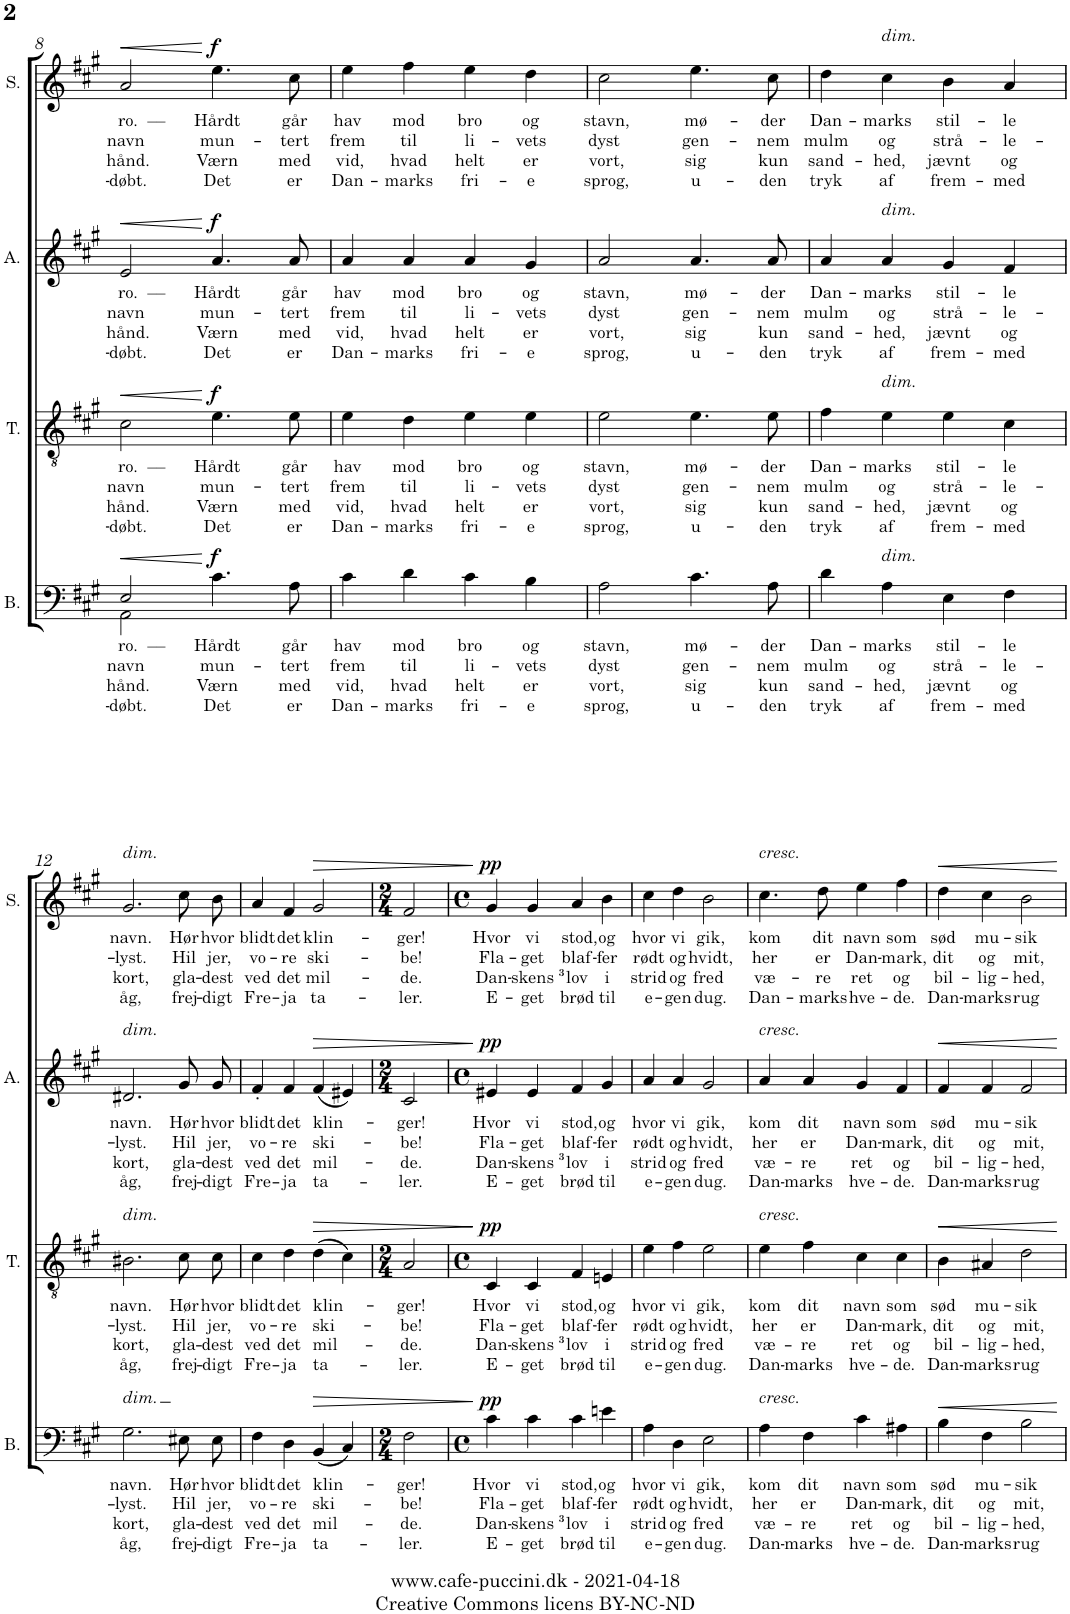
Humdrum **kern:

**kern	**text	**text	**text	**text	**dynam	**kern	**text	**text	**text	**text	**dynam	**kern	**text	**text	**text	**text	**dynam	**kern	**text	**text	**text	**text	**dynam
*part4	*part4	*part4	*part4	*part4	*part4	*part3	*part3	*part3	*part3	*part3	*part3	*part2	*part2	*part2	*part2	*part2	*part2	*part1	*part1	*part1	*part1	*part1	*part1
*staff4	*staff4	*staff4	*staff4	*staff4	*staff4	*staff3	*staff3	*staff3	*staff3	*staff3	*staff3	*staff2	*staff2	*staff2	*staff2	*staff2	*staff2	*staff1	*staff1	*staff1	*staff1	*staff1	*staff1
*I"Bass	*	*	*	*	*	*I"Tenor	*	*	*	*	*	*I"Alto	*	*	*	*	*	*I"Soprano	*	*	*	*	*
*I'B.	*	*	*	*	*	*I'T.	*	*	*	*	*	*I'A.	*	*	*	*	*	*I'S.	*	*	*	*	*
!!LO:PB:g=z
*clefF4	*	*	*	*	*	*clefGv2	*	*	*	*	*	*clefG2	*	*	*	*	*	*clefG2	*	*	*	*	*
*k[f#c#g#]	*	*	*	*	*	*k[f#c#g#]	*	*	*	*	*	*k[f#c#g#]	*	*	*	*	*	*k[f#c#g#]	*	*	*	*	*
*M4/4	*	*	*	*	*	*M4/4	*	*	*	*	*	*M4/4	*	*	*	*	*	*M4/4	*	*	*	*	*
*met(c)	*	*	*	*	*	*met(c)	*	*	*	*	*	*met(c)	*	*	*	*	*	*met(c)	*	*	*	*	*
=8	=8	=8	=8	=8	=8	=8	=8	=8	=8	=8	=8	=8	=8	=8	=8	=8	=8	=8	=8	=8	=8	=8	=8
!	!LO:LY:b	!LO:LY:b	!LO:LY:b	!LO:LY:b	!LO:HP:b	!	!LO:LY:b	!LO:LY:b	!LO:LY:b	!LO:LY:b	!LO:HP:b	!	!LO:LY:b	!LO:LY:b	!LO:LY:b	!LO:LY:b	!LO:HP:b	!	!LO:LY:b	!LO:LY:b	!LO:LY:b	!LO:LY:b	!LO:HP:b
*^	*	*	*	*	*	*	*	*	*	*	*	*	*	*	*	*	*	*	*	*	*	*	*
2E/	2AA\	ro. ––	navn	hånd.	-døbt.	<	2c#\	ro. ––	navn	hånd.	-døbt.	<	2e/	ro. ––	navn	hånd.	-døbt.	<	2a,/	ro. ––	navn	hånd.	-døbt.	<
!	!	!LO:LY:b	!LO:LY:b	!LO:LY:b	!LO:LY:b	!LO:DY:a	!	!LO:LY:b	!LO:LY:b	!LO:LY:b	!LO:LY:b	!LO:DY:n=1:a	!	!LO:LY:b	!LO:LY:b	!LO:LY:b	!LO:LY:b	!LO:DY:n=1:a	!	!LO:LY:b	!LO:LY:b	!LO:LY:b	!LO:LY:b	!LO:HP:n=1:b
!	!	!	!	!	!	!	!	!	!	!	!	!	!	!	!	!	!	!	!	!	!	!	!	!LO:DY:n=1:a
4.c#\	2ryy	Hårdt	mun-	Værn	Det	f	4.e\	Hårdt	mun-	Værn	Det	[ f	4.a/	Hårdt	mun-	Værn	Det	[ f	4.ee\	Hårdt	mun-	Værn	Det	[ [ < f
!	!	!LO:LY:b	!LO:LY:b	!LO:LY:b	!LO:LY:b	!	!	!LO:LY:b	!LO:LY:b	!LO:LY:b	!LO:LY:b	!	!	!LO:LY:b	!LO:LY:b	!LO:LY:b	!LO:LY:b	!	!	!LO:LY:b	!LO:LY:b	!LO:LY:b	!LO:LY:b	!
8A\	.	går	-tert	med	er	.	8e\	går	-tert	med	er	.	8a/	går	-tert	med	er	.	8cc#\	går	-tert	med	er	.
*v	*v	*	*	*	*	*	*	*	*	*	*	*	*	*	*	*	*	*	*	*	*	*	*	*
=9	=9	=9	=9	=9	=9	=9	=9	=9	=9	=9	=9	=9	=9	=9	=9	=9	=9	=9	=9	=9	=9	=9	=9
!	!LO:LY:b	!LO:LY:b	!LO:LY:b	!LO:LY:b	!	!	!LO:LY:b	!LO:LY:b	!LO:LY:b	!LO:LY:b	!	!	!LO:LY:b	!LO:LY:b	!LO:LY:b	!LO:LY:b	!	!	!LO:LY:b	!LO:LY:b	!LO:LY:b	!LO:LY:b	!
4c#\	hav	frem	vid,	Dan-	.	4e\	hav	frem	vid,	Dan-	.	4a/	hav	frem	vid,	Dan-	.	4ee\	hav	frem	vid,	Dan-	.
!	!LO:LY:b	!LO:LY:b	!LO:LY:b	!LO:LY:b	!	!	!LO:LY:b	!LO:LY:b	!LO:LY:b	!LO:LY:b	!	!	!LO:LY:b	!LO:LY:b	!LO:LY:b	!LO:LY:b	!	!	!LO:LY:b	!LO:LY:b	!LO:LY:b	!LO:LY:b	!
4d\	mod	til	hvad	-marks	.	4d\	mod	til	hvad	-marks	.	4a/	mod	til	hvad	-marks	.	4ff#\	mod	til	hvad	-marks	.
!	!LO:LY:b	!LO:LY:b	!LO:LY:b	!LO:LY:b	!	!	!LO:LY:b	!LO:LY:b	!LO:LY:b	!LO:LY:b	!	!	!LO:LY:b	!LO:LY:b	!LO:LY:b	!LO:LY:b	!	!	!LO:LY:b	!LO:LY:b	!LO:LY:b	!LO:LY:b	!
4c#\	bro	li-	helt	fri-	.	4e\	bro	li-	helt	fri-	.	4a/	bro	li-	helt	fri-	.	4ee\	bro	li-	helt	fri-	.
!	!LO:LY:b	!LO:LY:b	!LO:LY:b	!LO:LY:b	!	!	!LO:LY:b	!LO:LY:b	!LO:LY:b	!LO:LY:b	!	!	!LO:LY:b	!LO:LY:b	!LO:LY:b	!LO:LY:b	!	!	!LO:LY:b	!LO:LY:b	!LO:LY:b	!LO:LY:b	!
4B\	og	-vets	er	-e	.	4e\	og	-vets	er	-e	.	4g#/	og	-vets	er	-e	.	4dd\	og	-vets	er	-e	.
=10	=10	=10	=10	=10	=10	=10	=10	=10	=10	=10	=10	=10	=10	=10	=10	=10	=10	=10	=10	=10	=10	=10	=10
!	!LO:LY:b	!LO:LY:b	!LO:LY:b	!LO:LY:b	!	!	!LO:LY:b	!LO:LY:b	!LO:LY:b	!LO:LY:b	!	!	!LO:LY:b	!LO:LY:b	!LO:LY:b	!LO:LY:b	!	!	!LO:LY:b	!LO:LY:b	!LO:LY:b	!LO:LY:b	!
2A\	stavn,	dyst	vort,	sprog,	.	2e\	stavn,	dyst	vort,	sprog,	.	2a/	stavn,	dyst	vort,	sprog,	.	2cc#,\	stavn,	dyst	vort,	sprog,	.
!	!LO:LY:b	!LO:LY:b	!LO:LY:b	!LO:LY:b	!	!	!LO:LY:b	!LO:LY:b	!LO:LY:b	!LO:LY:b	!	!	!LO:LY:b	!LO:LY:b	!LO:LY:b	!LO:LY:b	!	!	!LO:LY:b	!LO:LY:b	!LO:LY:b	!LO:LY:b	!
4.c#\	mø-	gen-	sig	u-	.	4.e\	mø-	gen-	sig	u-	.	4.a/	mø-	gen-	sig	u-	.	4.ee\	mø-	gen-	sig	u-	.
!	!LO:LY:b	!LO:LY:b	!LO:LY:b	!LO:LY:b	!	!	!LO:LY:b	!LO:LY:b	!LO:LY:b	!LO:LY:b	!	!	!LO:LY:b	!LO:LY:b	!LO:LY:b	!LO:LY:b	!	!	!LO:LY:b	!LO:LY:b	!LO:LY:b	!LO:LY:b	!
8A\	-der	-nem	kun	-den	.	8e\	-der	-nem	kun	-den	.	8a/	-der	-nem	kun	-den	.	8cc#\	-der	-nem	kun	-den	.
=11	=11	=11	=11	=11	=11	=11	=11	=11	=11	=11	=11	=11	=11	=11	=11	=11	=11	=11	=11	=11	=11	=11	=11
!	!LO:LY:b	!LO:LY:b	!LO:LY:b	!LO:LY:b	!	!	!LO:LY:b	!LO:LY:b	!LO:LY:b	!LO:LY:b	!	!	!LO:LY:b	!LO:LY:b	!LO:LY:b	!LO:LY:b	!	!	!LO:LY:b	!LO:LY:b	!LO:LY:b	!LO:LY:b	!
4d\	Dan-	mulm	sand-	tryk	.	4f#\	Dan-	mulm	sand-	tryk	.	4a/	Dan-	mulm	sand-	tryk	.	4dd\	Dan-	mulm	sand-	tryk	.
!	!	!	!	!	!	!	!	!	!	!	!	!	!	!	!	!	!	!LO:TX:a:i:t=dim.	!	!	!	!	!
!	!	!	!	!	!	!	!	!	!	!	!	!LO:TX:a:i:t=dim.	!	!	!	!	!	!	!	!	!	!	!
!	!	!	!	!	!	!LO:TX:a:i:t=dim.	!	!	!	!	!	!	!	!	!	!	!	!	!	!	!	!	!
!LO:TX:a:i:t=dim.	!	!	!	!	!	!	!	!	!	!	!	!	!	!	!	!	!	!	!	!	!	!	!
!	!LO:LY:b	!LO:LY:b	!LO:LY:b	!LO:LY:b	!	!	!LO:LY:b	!LO:LY:b	!LO:LY:b	!LO:LY:b	!	!	!LO:LY:b	!LO:LY:b	!LO:LY:b	!LO:LY:b	!	!	!LO:LY:b	!LO:LY:b	!LO:LY:b	!LO:LY:b	!
4A\	-marks	og	-hed,	af	.	4e\	-marks	og	-hed,	af	.	4a/	-marks	og	-hed,	af	.	4cc#\	-marks	og	-hed,	af	.
!	!LO:LY:b	!LO:LY:b	!LO:LY:b	!LO:LY:b	!	!	!LO:LY:b	!LO:LY:b	!LO:LY:b	!LO:LY:b	!	!	!LO:LY:b	!LO:LY:b	!LO:LY:b	!LO:LY:b	!	!	!LO:LY:b	!LO:LY:b	!LO:LY:b	!LO:LY:b	!
4E\	stil-	strå-	jævnt	frem-	.	4e\	stil-	strå-	jævnt	frem-	.	4g#/	stil-	strå-	jævnt	frem-	.	4b\	stil-	strå-	jævnt	frem-	.
!	!LO:LY:b	!LO:LY:b	!LO:LY:b	!LO:LY:b	!	!	!LO:LY:b	!LO:LY:b	!LO:LY:b	!LO:LY:b	!	!	!LO:LY:b	!LO:LY:b	!LO:LY:b	!LO:LY:b	!	!	!LO:LY:b	!LO:LY:b	!LO:LY:b	!LO:LY:b	!
4F#\	-le	-le-	og	-med	.	4c#\	-le	-le-	og	-med	.	4f#/	-le	-le-	og	-med	.	4a/	-le	-le-	og	-med	.
!!LO:LB:g=z
=12	=12	=12	=12	=12	=12	=12	=12	=12	=12	=12	=12	=12	=12	=12	=12	=12	=12	=12	=12	=12	=12	=12	=12
!	!	!	!	!	!	!	!	!	!	!	!	!	!	!	!	!	!	!LO:TX:a:i:t=dim.	!	!	!	!	!
!	!	!	!	!	!	!	!	!	!	!	!	!LO:TX:a:i:t=dim.	!	!	!	!	!	!	!	!	!	!	!
!	!	!	!	!	!	!LO:TX:a:i:t=dim.	!	!	!	!	!	!	!	!	!	!	!	!	!	!	!	!	!
!LO:TX:a:i:t=dim.	!	!	!	!	!	!	!	!	!	!	!	!	!	!	!	!	!	!	!	!	!	!	!
!	!LO:LY:b	!LO:LY:b	!LO:LY:b	!LO:LY:b	!	!	!LO:LY:b	!LO:LY:b	!LO:LY:b	!LO:LY:b	!	!	!LO:LY:b	!LO:LY:b	!LO:LY:b	!LO:LY:b	!	!	!LO:LY:b	!LO:LY:b	!LO:LY:b	!LO:LY:b	!
2.G#\	navn.	-lyst.	kort,	åg,	.	2.B#X\	navn.	-lyst.	kort,	åg,	.	2.d#X/	navn.	-lyst.	kort,	åg,	.	2.g#,/	navn.	-lyst.	kort,	åg,	.
!	!LO:LY:b	!LO:LY:b	!LO:LY:b	!LO:LY:b	!	!	!LO:LY:b	!LO:LY:b	!LO:LY:b	!LO:LY:b	!	!	!LO:LY:b	!LO:LY:b	!LO:LY:b	!LO:LY:b	!	!	!LO:LY:b	!LO:LY:b	!LO:LY:b	!LO:LY:b	!
8E#X\L	Hør	Hil	gla-	frej-	.	8c#\L	Hør	Hil	gla-	frej-	.	8g#/L	Hør	Hil	gla-	frej-	.	8cc#\L	Hør	Hil	gla-	frej-	.
!	!LO:LY:b	!LO:LY:b	!LO:LY:b	!LO:LY:b	!	!	!LO:LY:b	!LO:LY:b	!LO:LY:b	!LO:LY:b	!	!	!LO:LY:b	!LO:LY:b	!LO:LY:b	!LO:LY:b	!	!	!LO:LY:b	!LO:LY:b	!LO:LY:b	!LO:LY:b	!
8E#\J	hvor	jer,	-dest	-digt	.	8c#\J	hvor	jer,	-dest	-digt	.	8g#/J	hvor	jer,	-dest	-digt	.	8b\J	hvor	jer,	-dest	-digt	.
=13	=13	=13	=13	=13	=13	=13	=13	=13	=13	=13	=13	=13	=13	=13	=13	=13	=13	=13	=13	=13	=13	=13	=13
!	!LO:LY:b	!LO:LY:b	!LO:LY:b	!LO:LY:b	!	!	!LO:LY:b	!LO:LY:b	!LO:LY:b	!LO:LY:b	!	!	!LO:LY:b	!LO:LY:b	!LO:LY:b	!LO:LY:b	!	!	!LO:LY:b	!LO:LY:b	!LO:LY:b	!LO:LY:b	!
4F#\	blidt	vo-	ved	Fre-	.	4c#\	blidt	vo-	ved	Fre-	.	4f#'/	blidt	vo-	ved	Fre-	.	4a/	blidt	vo-	ved	Fre-	.
!	!LO:LY:b	!LO:LY:b	!LO:LY:b	!LO:LY:b	!	!	!LO:LY:b	!LO:LY:b	!LO:LY:b	!LO:LY:b	!	!	!LO:LY:b	!LO:LY:b	!LO:LY:b	!LO:LY:b	!	!	!LO:LY:b	!LO:LY:b	!LO:LY:b	!LO:LY:b	!
4D\	det	-re	det	-ja	.	4d\	det	-re	det	-ja	.	4f#/	det	-re	det	-ja	.	4f#/	det	-re	det	-ja	.
!	!LO:LY:b	!LO:LY:b	!LO:LY:b	!LO:LY:b	!LO:HP:b	!	!LO:LY:b	!LO:LY:b	!LO:LY:b	!LO:LY:b	!LO:HP:b	!	!LO:LY:b	!LO:LY:b	!LO:LY:b	!LO:LY:b	!LO:HP:b	!	!LO:LY:b	!LO:LY:b	!LO:LY:b	!LO:LY:b	!LO:HP:b
(<4BB/	klin-	ski-	mil-	ta-	>	(>4d\	klin-	ski-	mil-	ta-	>	(<4f#/	klin-	ski-	mil-	ta-	>	2g#/	klin-	ski-	mil-	ta-	>
4C#/)	.	.	.	.	.	4c#\)	.	.	.	.	.	4e#X/)	.	.	.	.	.	.	.	.	.	.	.
=14	=14	=14	=14	=14	=14	=14	=14	=14	=14	=14	=14	=14	=14	=14	=14	=14	=14	=14	=14	=14	=14	=14	=14
*M2/4	*	*	*	*	*	*M2/4	*	*	*	*	*	*M2/4	*	*	*	*	*	*M2/4	*	*	*	*	*
!	!LO:LY:b	!LO:LY:b	!LO:LY:b	!LO:LY:b	!	!	!LO:LY:b	!LO:LY:b	!LO:LY:b	!LO:LY:b	!	!	!LO:LY:b	!LO:LY:b	!LO:LY:b	!LO:LY:b	!	!	!LO:LY:b	!LO:LY:b	!LO:LY:b	!LO:LY:b	!
2F#\	-ger!	-be!	-de.	-ler.	.	2A/	-ger!	-be!	-de.	-ler.	.	2c#/	-ger!	-be!	-de.	-ler.	.	2f#,/	-ger!	-be!	-de.	-ler.	.
.	.	.	.	.	[	.	.	.	.	.	[	.	.	.	.	.	[	.	.	.	.	.	[
=15	=15	=15	=15	=15	=15	=15	=15	=15	=15	=15	=15	=15	=15	=15	=15	=15	=15	=15	=15	=15	=15	=15	=15
*M4/4	*	*	*	*	*	*M4/4	*	*	*	*	*	*M4/4	*	*	*	*	*	*M4/4	*	*	*	*	*
*met(c)	*	*	*	*	*	*met(c)	*	*	*	*	*	*met(c)	*	*	*	*	*	*met(c)	*	*	*	*	*
!	!LO:LY:b	!LO:LY:b	!LO:LY:b	!LO:LY:b	!LO:DY:a	!	!LO:LY:b	!LO:LY:b	!LO:LY:b	!LO:LY:b	!LO:DY:a	!	!LO:LY:b	!LO:LY:b	!LO:LY:b	!LO:LY:b	!LO:DY:a	!	!LO:LY:b	!LO:LY:b	!LO:LY:b	!LO:LY:b	!LO:DY:a
4c#\	Hvor	Fla-	Dan-	E-	pp	4C#/	Hvor	Fla-	Dan-	E-	pp	4e#X/	Hvor	Fla-	Dan-	E-	pp	4g#/	Hvor	Fla-	Dan-	E-	pp
!	!LO:LY:b	!LO:LY:b	!LO:LY:b	!LO:LY:b	!	!	!LO:LY:b	!LO:LY:b	!LO:LY:b	!LO:LY:b	!	!	!LO:LY:b	!LO:LY:b	!LO:LY:b	!LO:LY:b	!	!	!LO:LY:b	!LO:LY:b	!LO:LY:b	!LO:LY:b	!
4c#\	vi	-get	-skens 3	-get	.	4C#/	vi	-get	-skens 3	-get	.	4e#/	vi	-get	-skens 3	-get	.	4g#/	vi	-get	-skens 3	-get	.
!	!LO:LY:b	!LO:LY:b	!LO:LY:b	!LO:LY:b	!	!	!LO:LY:b	!LO:LY:b	!LO:LY:b	!LO:LY:b	!	!	!LO:LY:b	!LO:LY:b	!LO:LY:b	!LO:LY:b	!	!	!LO:LY:b	!LO:LY:b	!LO:LY:b	!LO:LY:b	!
4c#\	stod,	blaf-	lov	brød	.	4F#/	stod,	blaf-	lov	brød	.	4f#/	stod,	blaf-	lov	brød	.	4a/	stod,	blaf-	lov	brød	.
!	!LO:LY:b	!LO:LY:b	!LO:LY:b	!LO:LY:b	!	!	!LO:LY:b	!LO:LY:b	!LO:LY:b	!LO:LY:b	!	!	!LO:LY:b	!LO:LY:b	!LO:LY:b	!LO:LY:b	!	!	!LO:LY:b	!LO:LY:b	!LO:LY:b	!LO:LY:b	!
4en\	og	-fer	i	til	.	4En/	og	-fer	i	til	.	4g#/	og	-fer	i	til	.	4b\	og	-fer	i	til	.
=16	=16	=16	=16	=16	=16	=16	=16	=16	=16	=16	=16	=16	=16	=16	=16	=16	=16	=16	=16	=16	=16	=16	=16
!	!LO:LY:b	!LO:LY:b	!LO:LY:b	!LO:LY:b	!	!	!LO:LY:b	!LO:LY:b	!LO:LY:b	!LO:LY:b	!	!	!LO:LY:b	!LO:LY:b	!LO:LY:b	!LO:LY:b	!	!	!LO:LY:b	!LO:LY:b	!LO:LY:b	!LO:LY:b	!
4A\	hvor	rødt	strid	e-	.	4e\	hvor	rødt	strid	e-	.	4a/	hvor	rødt	strid	e-	.	4cc#\	hvor	rødt	strid	e-	.
!	!LO:LY:b	!LO:LY:b	!LO:LY:b	!LO:LY:b	!	!	!LO:LY:b	!LO:LY:b	!LO:LY:b	!LO:LY:b	!	!	!LO:LY:b	!LO:LY:b	!LO:LY:b	!LO:LY:b	!	!	!LO:LY:b	!LO:LY:b	!LO:LY:b	!LO:LY:b	!
4D\	vi	og	og	-gen	.	4f#\	vi	og	og	-gen	.	4a/	vi	og	og	-gen	.	4dd\	vi	og	og	-gen	.
!	!LO:LY:b	!LO:LY:b	!LO:LY:b	!LO:LY:b	!	!	!LO:LY:b	!LO:LY:b	!LO:LY:b	!LO:LY:b	!	!	!LO:LY:b	!LO:LY:b	!LO:LY:b	!LO:LY:b	!	!	!LO:LY:b	!LO:LY:b	!LO:LY:b	!LO:LY:b	!
2E\	gik,	hvidt,	fred	dug.	.	2e\	gik,	hvidt,	fred	dug.	.	2g#/	gik,	hvidt,	fred	dug.	.	2b\	gik,	hvidt,	fred	dug.	.
=17	=17	=17	=17	=17	=17	=17	=17	=17	=17	=17	=17	=17	=17	=17	=17	=17	=17	=17	=17	=17	=17	=17	=17
!	!	!	!	!	!	!	!	!	!	!	!	!	!	!	!	!	!	!LO:TX:a:i:t=cresc.	!	!	!	!	!
!	!	!	!	!	!	!	!	!	!	!	!	!LO:TX:a:i:t=cresc.	!	!	!	!	!	!	!	!	!	!	!
!	!	!	!	!	!	!LO:TX:a:i:t=cresc.	!	!	!	!	!	!	!	!	!	!	!	!	!	!	!	!	!
!LO:TX:a:i:t=cresc.	!	!	!	!	!	!	!	!	!	!	!	!	!	!	!	!	!	!	!	!	!	!	!
!	!LO:LY:b	!LO:LY:b	!LO:LY:b	!LO:LY:b	!	!	!LO:LY:b	!LO:LY:b	!LO:LY:b	!LO:LY:b	!	!	!LO:LY:b	!LO:LY:b	!LO:LY:b	!LO:LY:b	!	!	!LO:LY:b	!LO:LY:b	!LO:LY:b	!LO:LY:b	!
4A\	kom	her	væ-	Dan-	.	4e\	kom	her	væ-	Dan-	.	4a/	kom	her	væ-	Dan-	.	4.cc#\	kom	her	væ-	Dan-	.
!	!LO:LY:b	!LO:LY:b	!LO:LY:b	!LO:LY:b	!	!	!LO:LY:b	!LO:LY:b	!LO:LY:b	!LO:LY:b	!	!	!LO:LY:b	!LO:LY:b	!LO:LY:b	!LO:LY:b	!	!	!	!	!	!	!
4F#\	dit	er	-re	-marks	.	4f#\	dit	er	-re	-marks	.	4a/	dit	er	-re	-marks	.	.	.	.	.	.	.
!	!	!	!	!	!	!	!	!	!	!	!	!	!	!	!	!	!	!	!LO:LY:b	!LO:LY:b	!LO:LY:b	!LO:LY:b	!
.	.	.	.	.	.	.	.	.	.	.	.	.	.	.	.	.	.	8dd\	dit	er	-re	-marks	.
!	!LO:LY:b	!LO:LY:b	!LO:LY:b	!LO:LY:b	!	!	!LO:LY:b	!LO:LY:b	!LO:LY:b	!LO:LY:b	!	!	!LO:LY:b	!LO:LY:b	!LO:LY:b	!LO:LY:b	!	!	!LO:LY:b	!LO:LY:b	!LO:LY:b	!LO:LY:b	!
4c#\	navn	Dan-	ret	hve-	.	4c#\	navn	Dan-	ret	hve-	.	4g#/	navn	Dan-	ret	hve-	.	4ee\	navn	Dan-	ret	hve-	.
!	!LO:LY:b	!LO:LY:b	!LO:LY:b	!LO:LY:b	!	!	!LO:LY:b	!LO:LY:b	!LO:LY:b	!LO:LY:b	!	!	!LO:LY:b	!LO:LY:b	!LO:LY:b	!LO:LY:b	!	!	!LO:LY:b	!LO:LY:b	!LO:LY:b	!LO:LY:b	!
4A#X\	som	-mark,	og	-de.	.	4c#\	som	-mark,	og	-de.	.	4f#/	som	-mark,	og	-de.	.	4ff#\	som	-mark,	og	-de.	.
=18	=18	=18	=18	=18	=18	=18	=18	=18	=18	=18	=18	=18	=18	=18	=18	=18	=18	=18	=18	=18	=18	=18	=18
!	!LO:LY:b	!LO:LY:b	!LO:LY:b	!LO:LY:b	!	!	!LO:LY:b	!LO:LY:b	!LO:LY:b	!LO:LY:b	!LO:HP:b	!	!LO:LY:b	!LO:LY:b	!LO:LY:b	!LO:LY:b	!LO:HP:b	!	!LO:LY:b	!LO:LY:b	!LO:LY:b	!LO:LY:b	!LO:HP:b
4B\	sød	dit	bil-	Dan-	.	4B\	sød	dit	bil-	Dan-	<	4f#/	sød	dit	bil-	Dan-	<	4dd\	sød	dit	bil-	Dan-	<
!	!LO:LY:b	!LO:LY:b	!LO:LY:b	!LO:LY:b	!	!	!LO:LY:b	!LO:LY:b	!LO:LY:b	!LO:LY:b	!	!	!LO:LY:b	!LO:LY:b	!LO:LY:b	!LO:LY:b	!	!	!LO:LY:b	!LO:LY:b	!LO:LY:b	!LO:LY:b	!
4F#\	mu-	og	-lig-	-marks	.	4A#X/	mu-	og	-lig-	-marks	.	4f#/	mu-	og	-lig-	-marks	.	4cc#\	mu-	og	-lig-	-marks	.
!	!LO:LY:b	!LO:LY:b	!LO:LY:b	!LO:LY:b	!	!	!LO:LY:b	!LO:LY:b	!LO:LY:b	!LO:LY:b	!	!	!LO:LY:b	!LO:LY:b	!LO:LY:b	!LO:LY:b	!	!	!LO:LY:b	!LO:LY:b	!LO:LY:b	!LO:LY:b	!
2B\	-sik	mit,	-hed,	rug	.	2d\	-sik	mit,	-hed,	rug	.	2f#/	-sik	mit,	-hed,	rug	.	2b,\	-sik	mit,	-hed,	rug	.
.	.	.	.	.	]	.	.	.	.	.	]	.	.	.	.	.	]	.	.	.	.	.	]
=	=	=	=	=	=	=	=	=	=	=	=	=	=	=	=	=	=	=	=	=	=	=	=
*-	*-	*-	*-	*-	*-	*-	*-	*-	*-	*-	*-	*-	*-	*-	*-	*-	*-	*-	*-	*-	*-	*-	*-
